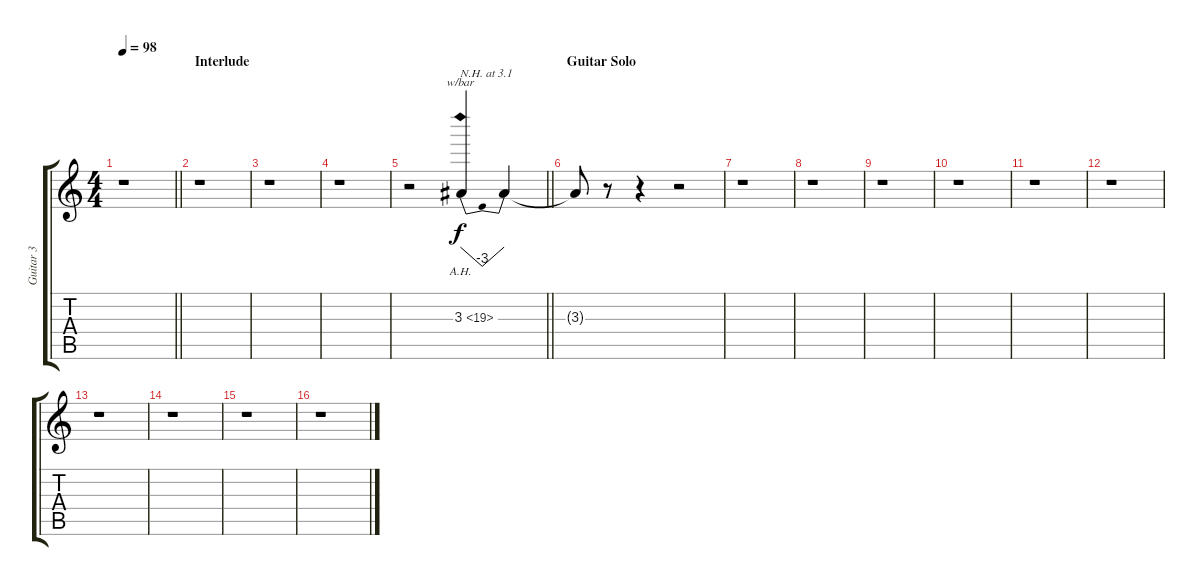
\track ("Guitar 3" "Guitar 3") {instrument distortionguitar}
\staff {score tabs}
\tuning (E4 B3 G3 D3 A2 D2) {hide}
\ts (4 4)
\tempo 98
\clef g2
\barLineRight lightlight
\ks c
r.1{dy f} |
\section ("" "Interlude")
r.1 |
r.1 |
r.1 |
\barLineRight lightlight
r.2 3.3{ah 16}.4{tbe (dip default 0 0 5 -12 60 0) txt "N.H. at 3.1"} 3.3{t}.4 |
\section ("" "Guitar Solo")
3.3{t}.8 r.8 r.4 r.2 |
r.1 |
r.1 |
r.1 |
r.1 |
r.1 |
r.1 |
r.1 |
r.1 |
r.1 |
r.1
